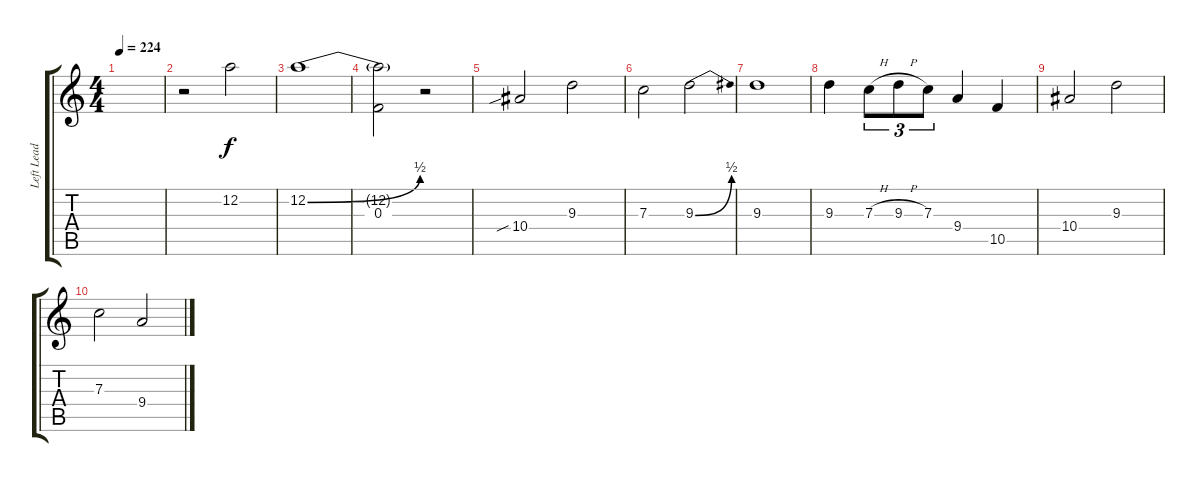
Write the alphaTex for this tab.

\track ("Left Lead" "Left Lead") {instrument overdrivenguitar}
\staff {score tabs}
\tuning (D4 A3 F3 C3 G2 D2) {hide}
\ts (4 4)
\tempo 224
\clef g2
\ks c
|
r.2 12.2.2 |
12.2{be (bend 0 0 60 2)}.1 |
(12.2{t} 0.3).2 r.2 |
10.4{sib}.2 9.3.2 |
7.3.2 9.3{be (bend 0 0 60 2)}.2 |
9.3.1 |
9.3.4 7.3{h}.8{tu (3 2)} 9.3{h}.8{tu (3 2)} 7.3.8{tu (3 2)} 9.4.4 10.5.4 |
10.4.2 9.3.2 |
7.3.2 9.4.2
